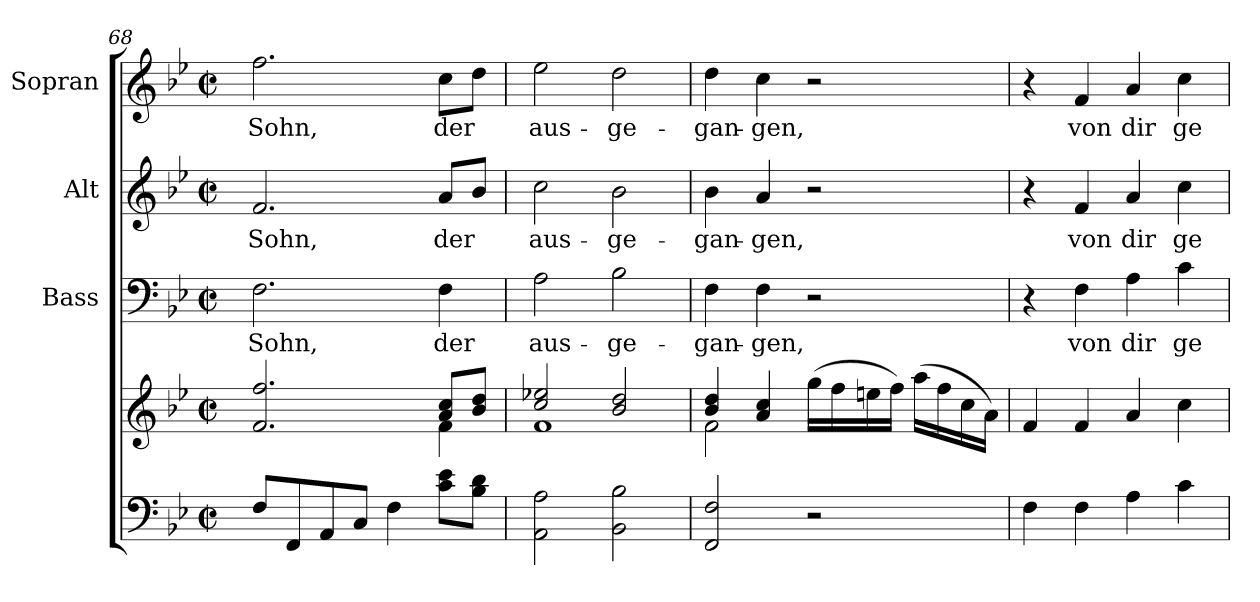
**kern	**kern	**kern	**text	**kern	**text	**kern	**text
*part4	*part4	*part3	*part3	*part2	*part2	*part1	*part1
*staff5	*staff4	*staff3	*staff3	*staff2	*staff2	*staff1	*staff1
*	*	*I"Bass	*	*I"Alt	*	*I"Sopran	*
*	*	*I'B.	*	*I'A.	*	*I'S.	*
*clefF4	*clefG2	*clefF4	*	*clefG2	*	*clefG2	*
*k[b-e-]	*k[b-e-]	*k[b-e-]	*	*k[b-e-]	*	*k[b-e-]	*
*B-:	*B-:	*B-:	*	*B-:	*	*B-:	*
*M2/2	*M2/2	*M2/2	*	*M2/2	*	*M2/2	*
*met(c|)	*met(c|)	*met(c|)	*	*met(c|)	*	*met(c|)	*
=68	=68	=68	=68	=68	=68	=68	=68
*	*^	*	*	*	*	*	*
!	!	!	!	!LO:LY:b	!	!LO:LY:b	!	!LO:LY:b
8F/L	2.f/ 2.ff/	2.f\yy	2.F\	Sohn,	2.f/	Sohn,	2.ff\	Sohn,
8FF/	.	.	.	.	.	.	.	.
8AA/	.	.	.	.	.	.	.	.
8C/J	.	.	.	.	.	.	.	.
4F\	.	.	.	.	.	.	.	.
!	!	!	!	!LO:LY:b	!	!LO:LY:b	!	!LO:LY:b
8c\ 8e-\L	8a/ 8cc/L	4f\	4F\	der	8a/L	der	8cc\L	der
8B-\ 8d\J	8b-/ 8dd/J	.	.	.	8b-/J	.	8dd\J	.
!!LO:LB:g=z
=69	=69	=69	=69	=69	=69	=69	=69	=69
!	!	!	!	!LO:LY:b	!	!LO:LY:b	!	!LO:LY:b
2AA\ 2A\	2cc/ 2ee-X/	1f	2A\	aus-	2cc\	aus-	2ee-\	aus-
!	!	!	!	!LO:LY:b	!	!LO:LY:b	!	!LO:LY:b
2BB-\ 2B-\	2b-/ 2dd/	.	2B-\	-ge-	2b-\	-ge-	2dd\	-ge-
=70	=70	=70	=70	=70	=70	=70	=70	=70
!	!	!	!	!LO:LY:b	!	!LO:LY:b	!	!LO:LY:b
2FF/ 2F/	4b-/ 4dd/	2f\	4F\	-gan-	4b-\	-gan-	4dd\	-gan-
!	!	!	!	!LO:LY:b	!	!LO:LY:b	!	!LO:LY:b
.	4a/ 4cc/	.	4F\	-gen,	4a/	-gen,	4cc\	-gen,
2r	(>16gg\LL	2ryy	2r	.	2r	.	2r	.
.	16ff\	.	.	.	.	.	.	.
.	16een\	.	.	.	.	.	.	.
.	16ff\JJ)	.	.	.	.	.	.	.
.	(>16aa\LL	.	.	.	.	.	.	.
.	16ff\	.	.	.	.	.	.	.
.	16cc\	.	.	.	.	.	.	.
.	16a\JJ)	.	.	.	.	.	.	.
*	*v	*v	*	*	*	*	*	*
=71	=71	=71	=71	=71	=71	=71	=71
4F\	4f/	4r	.	4r	.	4r	.
!	!	!	!LO:LY:b	!	!LO:LY:b	!	!LO:LY:b
4F\	4f/	4F\	von	4f/	von	4f/	von
!	!	!	!LO:LY:b	!	!LO:LY:b	!	!LO:LY:b
4A\	4a/	4A\	dir	4a/	dir	4a/	dir
!	!	!	!LO:LY:b	!	!LO:LY:b	!	!LO:LY:b
4c\	4cc\	4c\	ge-	4cc\	ge-	4cc\	ge-
=	=	=	=	=	=	=	=
*-	*-	*-	*-	*-	*-	*-	*-
